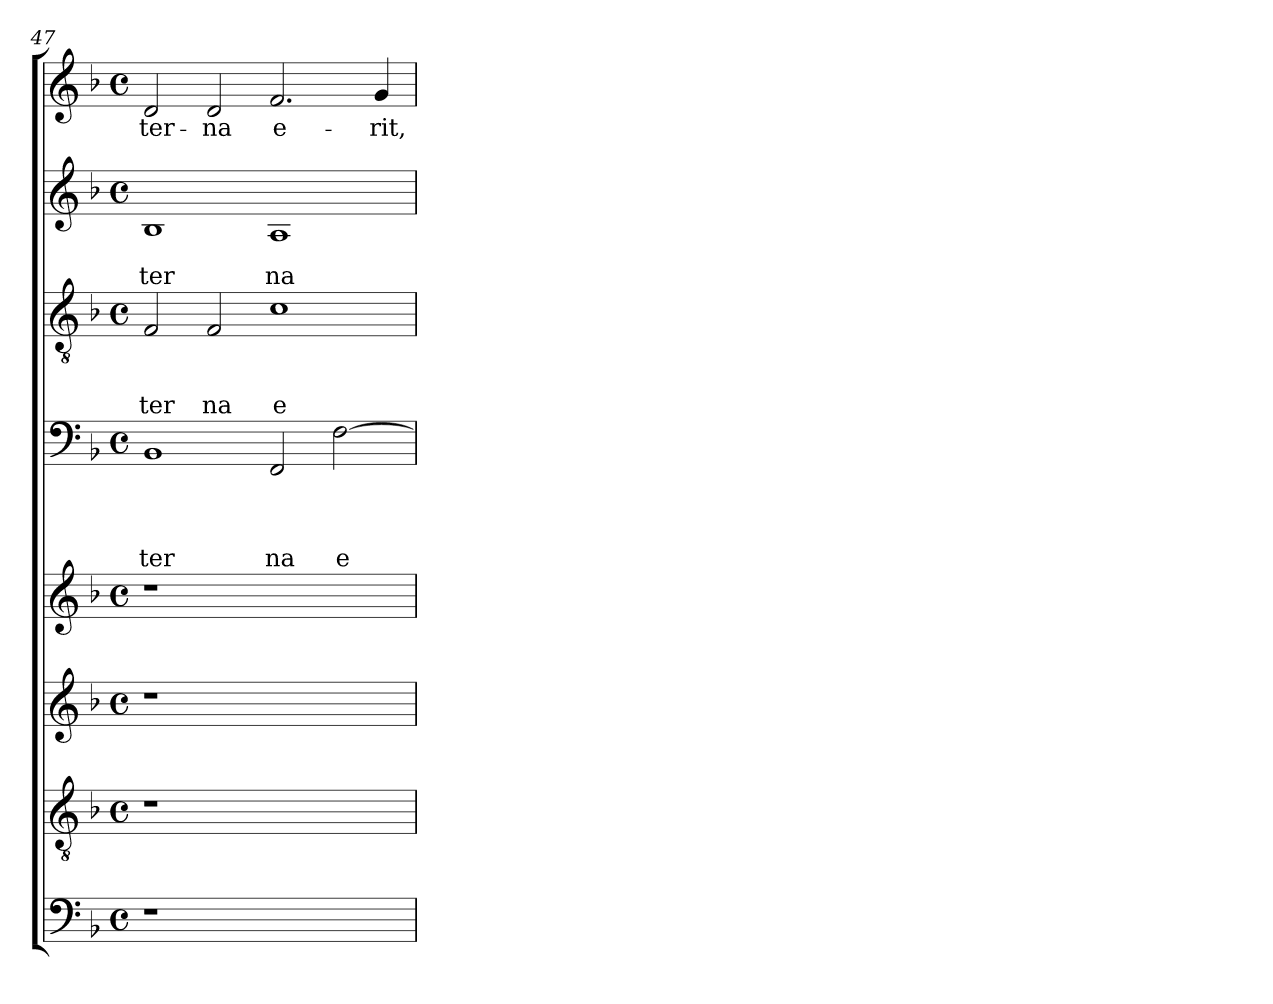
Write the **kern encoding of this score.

**kern	**kern	**kern	**kern	**kern	**text	**text	**text	**text	**kern	**text	**text	**text	**kern	**text	**text	**kern	**text
*part8	*part7	*part6	*part5	*part4	*part4	*part4	*part4	*part4	*part3	*part3	*part3	*part3	*part2	*part2	*part2	*part1	*part1
*staff8	*staff7	*staff6	*staff5	*staff4	*staff4	*staff4	*staff4	*staff4	*staff3	*staff3	*staff3	*staff3	*staff2	*staff2	*staff2	*staff1	*staff1
*clefF4	*clefGv2	*clefG2	*clefG2	*clefF4	*	*	*	*	*clefGv2	*	*	*	*clefG2	*	*	*clefG2	*
*k[b-]	*k[b-]	*k[b-]	*k[b-]	*k[b-]	*	*	*	*	*k[b-]	*	*	*	*k[b-]	*	*	*k[b-]	*
*F:	*F:	*F:	*F:	*F:	*	*	*	*	*F:	*	*	*	*F:	*	*	*F:	*
*M4/4	*M4/4	*M4/4	*M4/4	*M4/4	*	*	*	*	*M4/4	*	*	*	*M4/4	*	*	*M4/4	*
*met(c)	*met(c)	*met(c)	*met(c)	*met(c)	*	*	*	*	*met(c)	*	*	*	*met(c)	*	*	*met(c)	*
=47	=47	=47	=47	=47	=47	=47	=47	=47	=47	=47	=47	=47	=47	=47	=47	=47	=47
!	!	!	!	!	!	!	!	!LO:LY:b	!	!	!	!LO:LY:b	!	!	!LO:LY:b	!	!LO:LY:b
1r	1r	1r	1r	1BB-	.	.	.	ter	2F/	.	.	ter	1B-	.	ter	2d/	-ter-
!	!	!	!	!	!	!	!	!	!	!	!	!LO:LY:b	!	!	!	!	!LO:LY:b
.	.	.	.	.	.	.	.	.	2F/	.	.	na	.	.	.	2d/	-na
!	!	!	!	!	!	!	!	!LO:LY:b	!	!	!	!LO:LY:b	!	!	!LO:LY:b	!	!LO:LY:b
1ryy	1ryy	1ryy	1ryy	2FF/	.	.	.	na	1c	.	.	e	1A	.	na	2.f/	e-
!	!	!	!	!	!	!	!	!LO:LY:b	!	!	!	!	!	!	!	!	!
.	.	.	.	[<2F\	.	.	.	e	.	.	.	.	.	.	.	.	.
!	!	!	!	!	!	!	!	!	!	!	!	!	!	!	!	!	!LO:LY:b
.	.	.	.	.	.	.	.	.	.	.	.	.	.	.	.	4g/	-rit,
=	=	=	=	=	=	=	=	=	=	=	=	=	=	=	=	=	=
*-	*-	*-	*-	*-	*-	*-	*-	*-	*-	*-	*-	*-	*-	*-	*-	*-	*-
